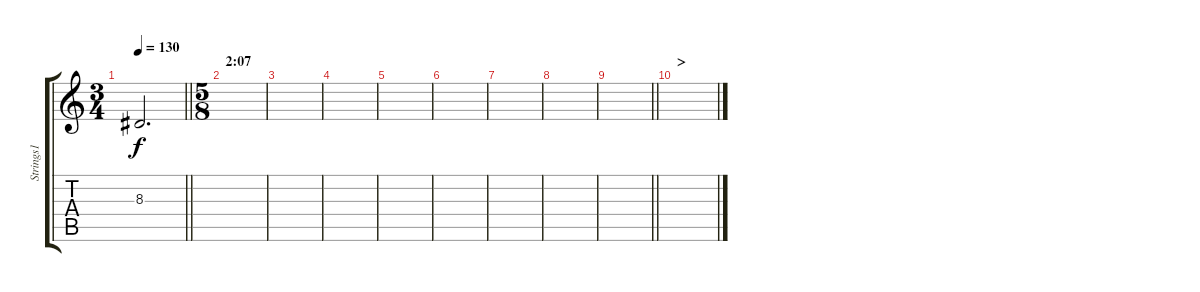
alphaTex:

\track ("Strings1" "Strings1") {instrument synthstrings1}
\staff {score tabs}
\tuning (E4 B3 G3 D3 A2 E2) {hide}
\ts (3 4)
\tempo 130
\clef g2
\barLineRight lightlight
\ks c
8.3.2{d dy f} |
\ts (5 8)
\section ("" "2:07")
|
|
|
|
|
|
|
\barLineRight lightlight
|
\section ("" ">")
